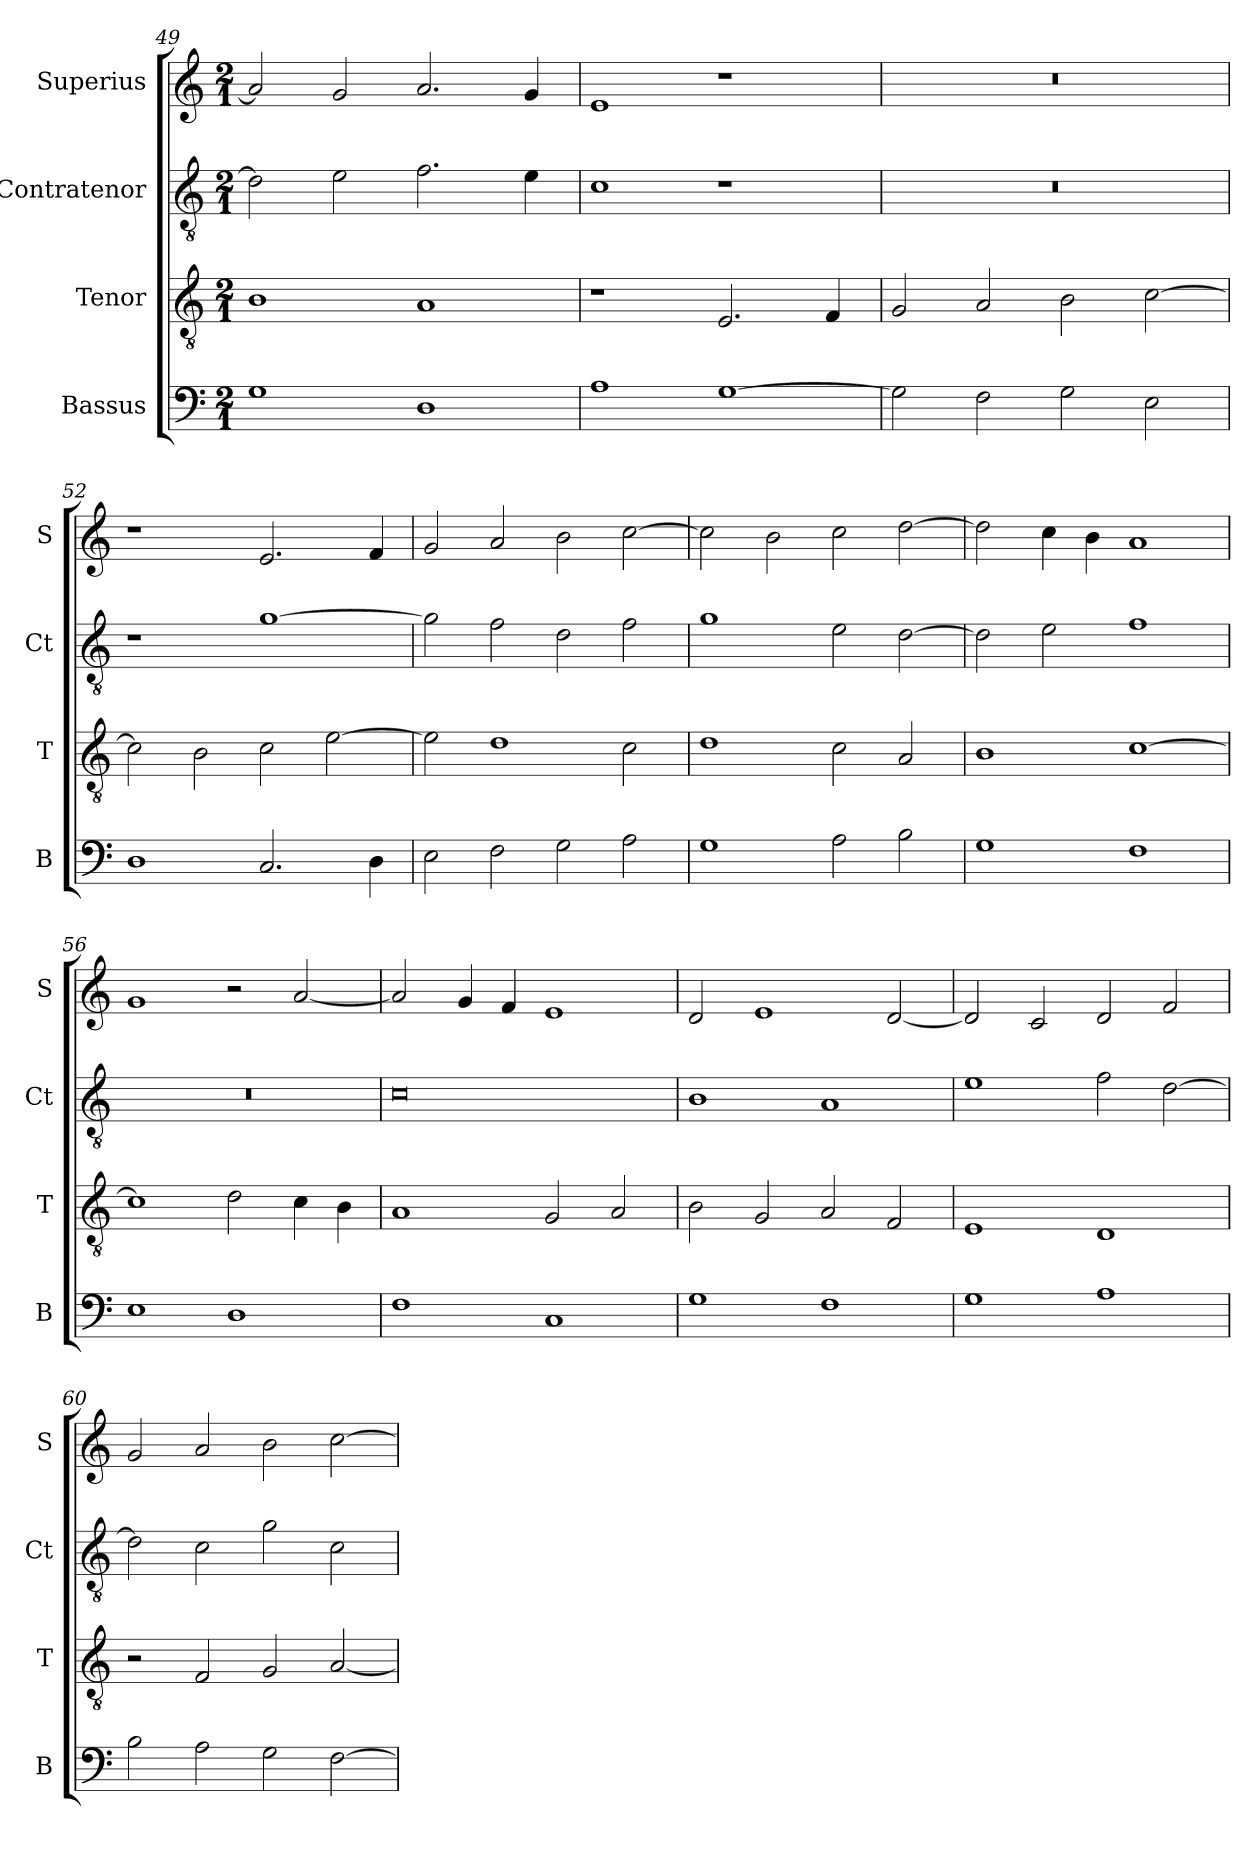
**kern	**kern	**kern	**kern
*part4	*part3	*part2	*part1
*staff4	*staff3	*staff2	*staff1
*I"Bassus	*I"Tenor	*I"Contratenor	*I"Superius
*I'B	*I'T	*I'Ct	*I'S
*clefF4	*clefGv2	*clefGv2	*clefG2
*k[]	*k[]	*k[]	*k[]
*M2/1	*M2/1	*M2/1	*M2/1
=49	=49	=49	=49
1G	1B	2d\]	2a/]
.	.	2e\	2g/
1D	1A	2.f\	2.a/
.	.	4e\	4g/
=50	=50	=50	=50
1A	1r	1c	1e
[1G	2.E/	1r	1r
.	4F/	.	.
=51	=51	=51	=51
2G\]	2G/	0r	0r
2F\	2A/	.	.
2G\	2B\	.	.
2E\	[2c\	.	.
=52	=52	=52	=52
1D	2c\]	1r	1r
.	2B\	.	.
2.C/	2c\	[1g	2.e/
.	[2e\	.	.
4D\	.	.	4f/
=53	=53	=53	=53
2E\	2e\]	2g\]	2g/
2F\	1d	2f\	2a/
2G\	.	2d\	2b\
2A\	2c\	2f\	[2cc\
=54	=54	=54	=54
1G	1d	1g	2cc\]
.	.	.	2b\
2A\	2c\	2e\	2cc\
2B\	2A/	[2d\	[2dd\
=55	=55	=55	=55
1G	1B	2d\]	2dd\]
.	.	2e\	4cc\
.	.	.	4b\
1F	[1c	1f	1a
=56	=56	=56	=56
1E	1c]	0r	1g
1D	2d\	.	2r
.	4c\	.	[2a/
.	4B\	.	.
=57	=57	=57	=57
1F	1A	0c	2a/]
.	.	.	4g/
.	.	.	4f/
1C	2G/	.	1e
.	2A/	.	.
=58	=58	=58	=58
1G	2B\	1B	2d/
.	2G/	.	1e
1F	2A/	1A	.
.	2F/	.	[2d/
=59	=59	=59	=59
1G	1E	1e	2d/]
.	.	.	2c/
1A	1D	2f\	2d/
.	.	[2d\	2f/
=60	=60	=60	=60
2B\	2r	2d\]	2g/
2A\	2F/	2c\	2a/
2G\	2G/	2g\	2b\
[2F\	[2A/	2c\	[2cc\
=	=	=	=
*-	*-	*-	*-
